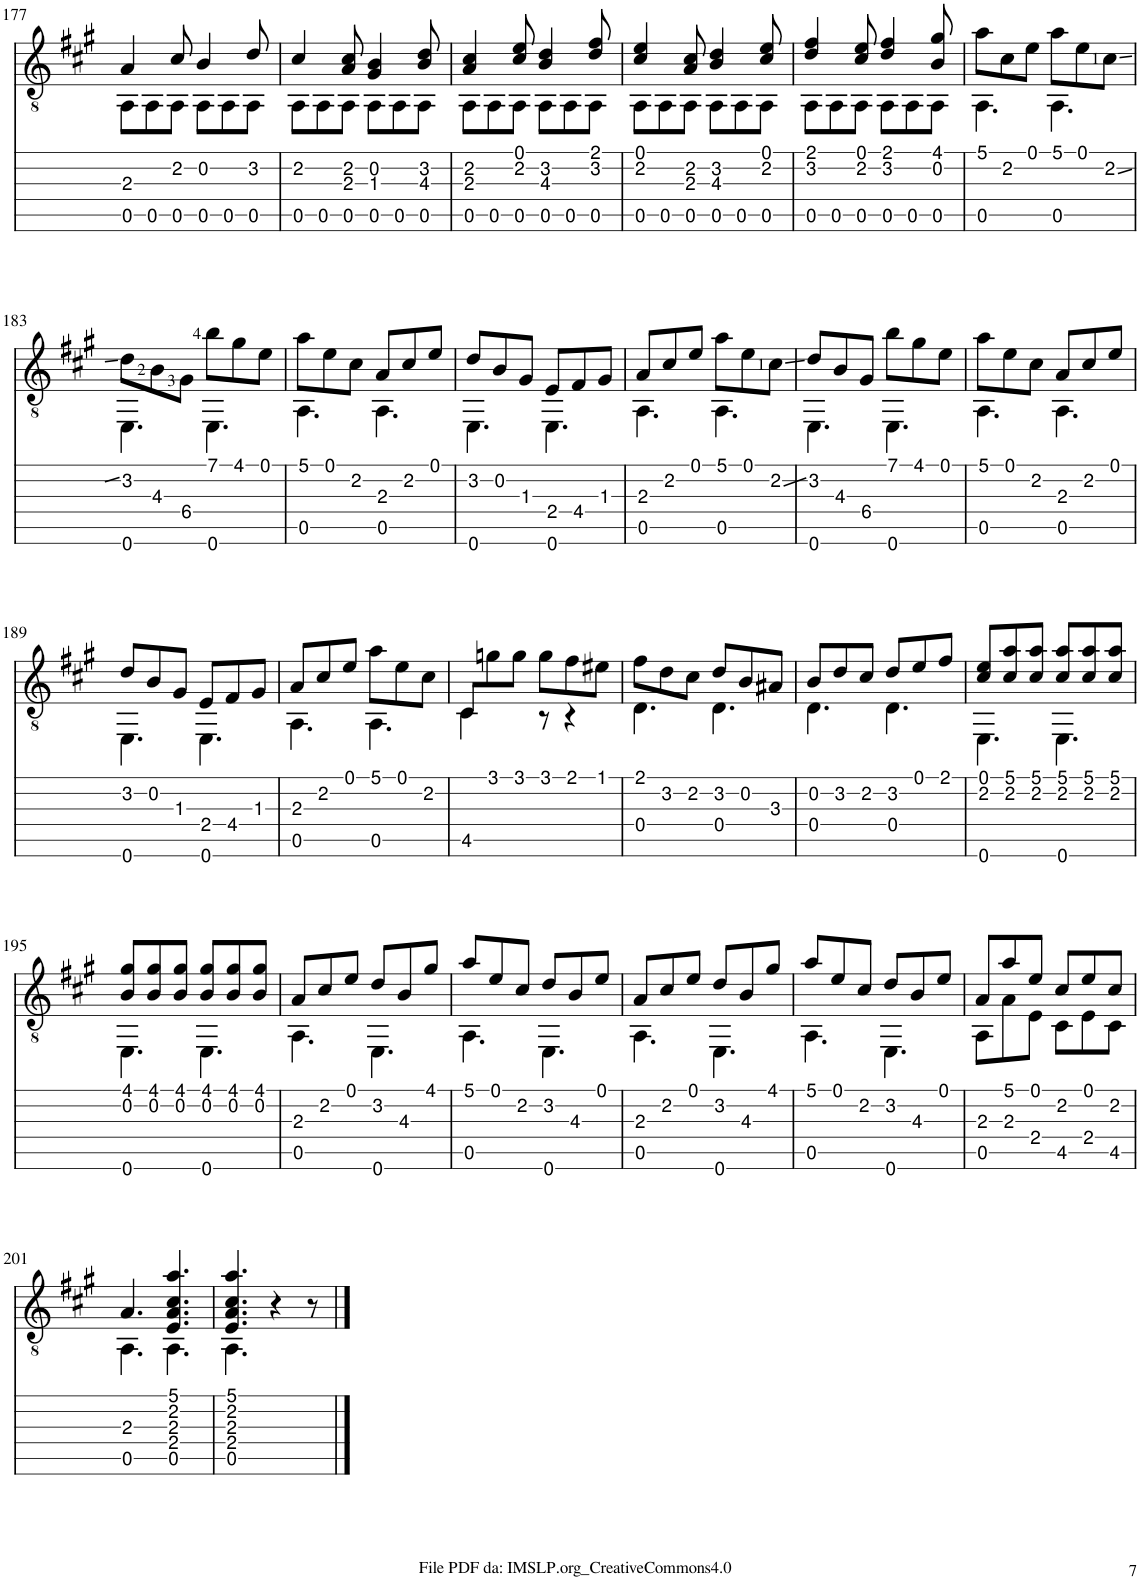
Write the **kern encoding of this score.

**kern	**kern
*part1	*part1
*staff2	*staff1
*I"Guitar	*
*I'Guit.	*
!!LO:PB:g=z
*	*clefGv2
*k[f#c#g#]	*k[f#c#g#]
*M6/8	*M6/8
=177	=177
*^	*^
4A	8AAL	4A/	8AA\L
.	8AA	.	8AA\
8c#	8AAJ	8c#/	8AA\J
4B	8AAL	4B/	8AA\L
.	8AA	.	8AA\
8d	8AAJ	8d/	8AA\J
=178	=178	=178	=178
4c#	8AAL	4c#/	8AA\L
.	8AA	.	8AA\
8A 8c#	8AAJ	8A/ 8c#/	8AA\J
4G# 4B	8AAL	4G#/ 4B/	8AA\L
.	8AA	.	8AA\
8B 8d	8AAJ	8B/ 8d/	8AA\J
=179	=179	=179	=179
4A 4c#	8AAL	4A/ 4c#/	8AA\L
.	8AA	.	8AA\
8c# 8e	8AAJ	8c#/ 8e/	8AA\J
4B 4d	8AAL	4B/ 4d/	8AA\L
.	8AA	.	8AA\
8d 8f#	8AAJ	8d/ 8f#/	8AA\J
=180	=180	=180	=180
4c# 4e	8AAL	4c#/ 4e/	8AA\L
.	8AA	.	8AA\
8A 8c#	8AAJ	8A/ 8c#/	8AA\J
4B 4d	8AAL	4B/ 4d/	8AA\L
.	8AA	.	8AA\
8c# 8e	8AAJ	8c#/ 8e/	8AA\J
=181	=181	=181	=181
4d 4f#	8AAL	4d/ 4f#/	8AA\L
.	8AA	.	8AA\
8c# 8e	8AAJ	8c#/ 8e/	8AA\J
4d 4f#	8AAL	4d/ 4f#/	8AA\L
.	8AA	.	8AA\
8B 8g#	8AAJ	8B/ 8g#/	8AA\J
=182	=182	=182	=182
8aL	4.AA	8a\L	4.AA\
8c#	.	8c#\	.
8eJ	.	8e\J	.
8aL	4.AA	8a\L	4.AA\
8e	.	8e\	.
8c#J	.	8c#\J	.
!!LO:LB:g=z	!!
=183	=183	=183	=183
8dL	4.EE	8d\L	4.EE\
8B	.	8B\	.
8G#J	.	8G#\J	.
8bL	4.EE	8b\L	4.EE\
8g#	.	8g#\	.
8eJ	.	8e\J	.
=184	=184	=184	=184
8aL	4.AA	8a\L	4.AA\
8e	.	8e\	.
8c#J	.	8c#\J	.
8AL	4.AA	8A/L	4.AA\
8c#	.	8c#/	.
8eJ	.	8e/J	.
=185	=185	=185	=185
8dL	4.EE	8d/L	4.EE\
8B	.	8B/	.
8G#J	.	8G#/J	.
8EL	4.EE	8E/L	4.EE\
8F#	.	8F#/	.
8G#J	.	8G#/J	.
=186	=186	=186	=186
8AL	4.AA	8A/L	4.AA\
8c#	.	8c#/	.
8eJ	.	8e/J	.
8aL	4.AA	8a\L	4.AA\
8e	.	8e\	.
8c#J	.	8c#\J	.
=187	=187	=187	=187
8dL	4.EE	8d/L	4.EE\
8B	.	8B/	.
8G#J	.	8G#/J	.
8bL	4.EE	8b\L	4.EE\
8g#	.	8g#\	.
8eJ	.	8e\J	.
=188	=188	=188	=188
8aL	4.AA	8a\L	4.AA\
8e	.	8e\	.
8c#J	.	8c#\J	.
8AL	4.AA	8A/L	4.AA\
8c#	.	8c#/	.
8eJ	.	8e/J	.
!!LO:LB:g=z	!!
=189	=189	=189	=189
8dL	4.EE	8d/L	4.EE\
8B	.	8B/	.
8G#J	.	8G#/J	.
8EL	4.EE	8E/L	4.EE\
8F#	.	8F#/	.
8G#J	.	8G#/J	.
=190	=190	=190	=190
8AL	4.AA	8A/L	4.AA\
8c#	.	8c#/	.
8eJ	.	8e/J	.
8aL	4.AA	8a\L	4.AA\
8e	.	8e\	.
8c#J	.	8c#\J	.
=191	=191	=191	=191
8C#L	4.C#	8C#/L	4.C#\
8g	.	8gn\	.
8gJ	.	8g\J	.
8gL	8r	8g\L	8r
8f#	4r	8f#\	4r
8e#J	.	8e#X\J	.
=192	=192	=192	=192
8f#L	4.D	8f#\L	4.D\
8d	.	8d\	.
8c#J	.	8c#\J	.
8dL	4.D	8d/L	4.D\
8B	.	8B/	.
8A#J	.	8A#X/J	.
=193	=193	=193	=193
8BL	4.D	8B/L	4.D\
8d	.	8d/	.
8c#J	.	8c#/J	.
8dL	4.D	8d/L	4.D\
8e	.	8e/	.
8f#J	.	8f#/J	.
=194	=194	=194	=194
8c#\ 8e\L	4.EE	8c#/ 8e/L	4.EE\
8c#\ 8a\	.	8c#/ 8a/	.
8c#\ 8a\J	.	8c#/ 8a/J	.
8c#\ 8a\L	4.EE	8c#/ 8a/L	4.EE\
8c#\ 8a\	.	8c#/ 8a/	.
8c#\ 8a\J	.	8c#/ 8a/J	.
!!LO:LB:g=z	!!
=195	=195	=195	=195
8B\ 8g#\L	4.EE	8B/ 8g#/L	4.EE\
8B\ 8g#\	.	8B/ 8g#/	.
8B\ 8g#\J	.	8B/ 8g#/J	.
8B\ 8g#\L	4.EE	8B/ 8g#/L	4.EE\
8B\ 8g#\	.	8B/ 8g#/	.
8B\ 8g#\J	.	8B/ 8g#/J	.
=196	=196	=196	=196
8AL	4.AA	8A/L	4.AA\
8c#	.	8c#/	.
8eJ	.	8e/J	.
8dL	4.EE	8d/L	4.EE\
8B	.	8B/	.
8g#J	.	8g#/J	.
=197	=197	=197	=197
8aL	4.AA	8a/L	4.AA\
8e	.	8e/	.
8c#J	.	8c#/J	.
8dL	4.EE	8d/L	4.EE\
8B	.	8B/	.
8eJ	.	8e/J	.
=198	=198	=198	=198
8AL	4.AA	8A/L	4.AA\
8c#	.	8c#/	.
8eJ	.	8e/J	.
8dL	4.EE	8d/L	4.EE\
8B	.	8B/	.
8g#J	.	8g#/J	.
=199	=199	=199	=199
8aL	4.AA	8a/L	4.AA\
8e	.	8e/	.
8c#J	.	8c#/J	.
8dL	4.EE	8d/L	4.EE\
8B	.	8B/	.
8eJ	.	8e/J	.
=200	=200	=200	=200
8AL	8AAL	8A/L	8AA\L
8a	8A	8a/	8A\
8eJ	8EJ	8e/J	8E\J
8c#L	8C#L	8c#/L	8C#\L
8e	8E	8e/	8E\
8c#J	8C#J	8c#/J	8C#\J
!!LO:LB:g=z	!!
=201	=201	=201	=201
4.A	4.AA	4.A/	4.AA\
4.E 4.A 4.c# 4.a	4.AA	4.E/ 4.A/ 4.c#/ 4.a/	4.AA\
=202	=202	=202	=202
4.E 4.A 4.c# 4.a	4.AA	4.E/ 4.A/ 4.c#/ 4.a/	4.AA\
4r	4.ryy	4r	4.ryy
8r	.	8r	.
*v	*v	*	*
*	*v	*v
==	==
*-	*-
